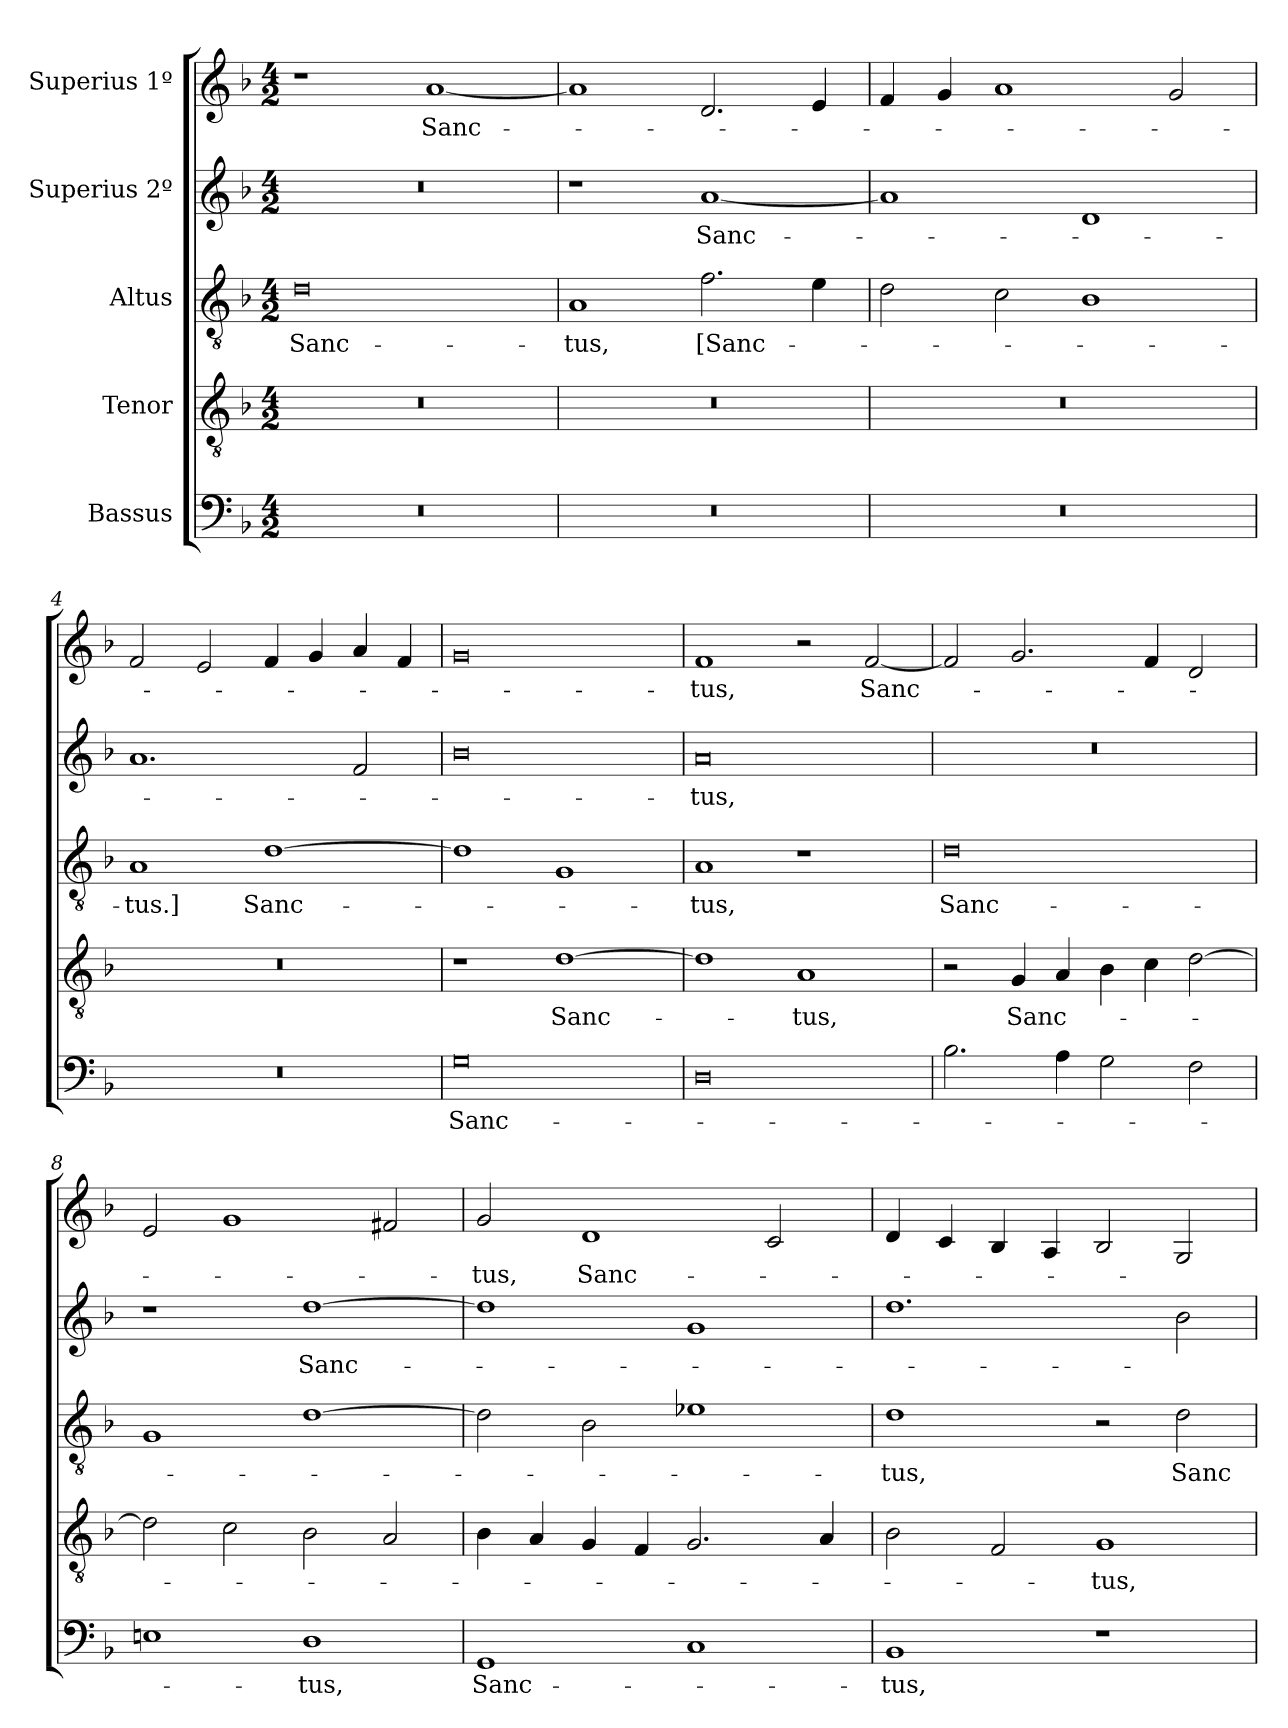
**kern	**text	**kern	**text	**kern	**text	**kern	**text	**kern	**text
*part5	*part5	*part4	*part4	*part3	*part3	*part2	*part2	*part1	*part1
*staff5	*staff5	*staff4	*staff4	*staff3	*staff3	*staff2	*staff2	*staff1	*staff1
*I"Bassus	*	*I"Tenor	*	*I"Altus	*	*I"Superius 2º	*	*I"Superius 1º	*
*clefF4	*	*clefGv2	*	*clefGv2	*	*clefG2	*	*clefG2	*
*k[b-]	*	*k[b-]	*	*k[b-]	*	*k[b-]	*	*k[b-]	*
*M4/2	*	*M4/2	*	*M4/2	*	*M4/2	*	*M4/2	*
=1	=1	=1	=1	=1	=1	=1	=1	=1	=1
0r	.	0r	.	0d\	Sanc-	0r	.	1r	.
.	.	.	.	.	.	.	.	[1a/	Sanc-
=2	=2	=2	=2	=2	=2	=2	=2	=2	=2
0r	.	0r	.	1A/	-tus,	1r	.	1a/]	.
.	.	.	.	2.f\	[Sanc-	[1a/	Sanc-	2.d/	.
.	.	.	.	4e\	.	.	.	4e/	.
=3	=3	=3	=3	=3	=3	=3	=3	=3	=3
0r	.	0r	.	2d\	.	1a/]	.	4f/	.
.	.	.	.	.	.	.	.	4g/	.
.	.	.	.	2c\	.	.	.	1a/	.
.	.	.	.	1B-\	.	1d/	.	.	.
.	.	.	.	.	.	.	.	2g/	.
=4	=4	=4	=4	=4	=4	=4	=4	=4	=4
0r	.	0r	.	1A/	-tus.]	1.a/	.	2f/	.
.	.	.	.	.	.	.	.	2e/	.
.	.	.	.	[1d\	Sanc-	.	.	4f/	.
.	.	.	.	.	.	.	.	4g/	.
.	.	.	.	.	.	2f/	.	4a/	.
.	.	.	.	.	.	.	.	4f/	.
=5	=5	=5	=5	=5	=5	=5	=5	=5	=5
0G\	Sanc-	1r	.	1d\]	.	0b-\	.	0g/	.
.	.	[1d\	Sanc-	1G/	.	.	.	.	.
=6	=6	=6	=6	=6	=6	=6	=6	=6	=6
0D\	.	1d\]	.	1A/	-tus,	0a/	-tus,	1f/	-tus,
.	.	1A/	-tus,	1r	.	.	.	2r	.
.	.	.	.	.	.	.	.	[2f/	Sanc-
=7	=7	=7	=7	=7	=7	=7	=7	=7	=7
2.B-\	.	2r	.	0d\	Sanc-	0r	.	2f/]	.
.	.	4G/	Sanc-	.	.	.	.	2.g/	.
4A\	.	4A/	.	.	.	.	.	.	.
2G\	.	4B-\	.	.	.	.	.	.	.
.	.	4c\	.	.	.	.	.	4f/	.
2F\	.	[2d\	.	.	.	.	.	2d/	.
=8	=8	=8	=8	=8	=8	=8	=8	=8	=8
1En\	.	2d\]	.	1G/	.	1r	.	2e/	.
.	.	2c\	.	.	.	.	.	1g/	.
1D\	-tus,	2B-\	.	[1d\	.	[1dd\	Sanc-	.	.
.	.	2A/	.	.	.	.	.	2f#X/	.
=9	=9	=9	=9	=9	=9	=9	=9	=9	=9
1GG/	Sanc-	4B-\	.	2d\]	.	1dd\]	.	2g/	-tus,
.	.	4A/	.	.	.	.	.	.	.
.	.	4G/	.	2B-\	.	.	.	1d/	Sanc-
.	.	4F/	.	.	.	.	.	.	.
1C/	.	2.G/	.	1e-X\	.	1g/	.	.	.
.	.	.	.	.	.	.	.	2c/	.
.	.	4A/	.	.	.	.	.	.	.
=10	=10	=10	=10	=10	=10	=10	=10	=10	=10
1BB-/	-tus,	2B-\	.	1d\	-tus,	1.dd\	.	4d/	.
.	.	.	.	.	.	.	.	4c/	.
.	.	2F/	.	.	.	.	.	4B-/	.
.	.	.	.	.	.	.	.	4A/	.
1r	.	1G/	-tus,	2r	.	.	.	2B-/	.
.	.	.	.	2d\	Sanc-	2b-\	.	2G/	.
=	=	=	=	=	=	=	=	=	=
*-	*-	*-	*-	*-	*-	*-	*-	*-	*-
